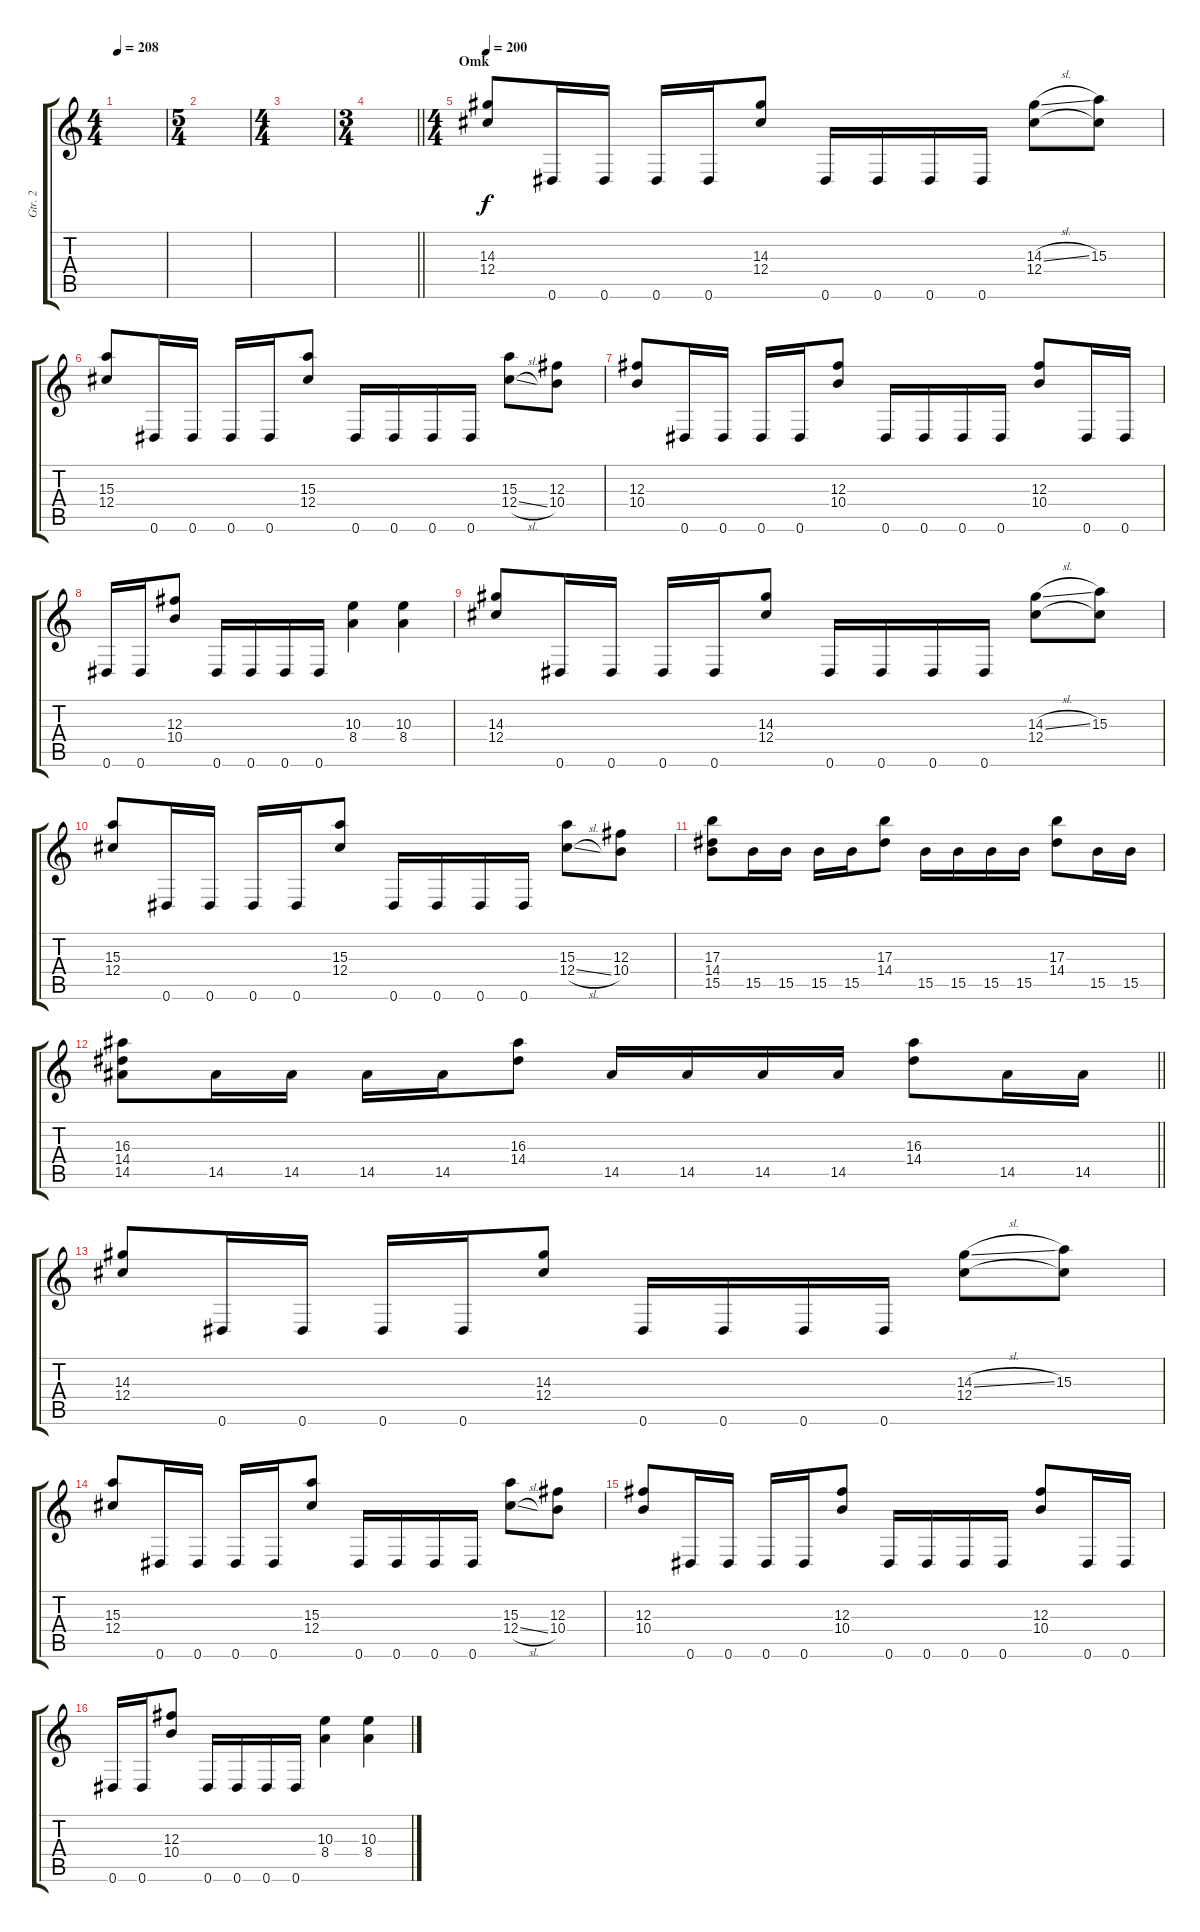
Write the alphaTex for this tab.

\track ("Gtr. 2" "Gtr. 2") {instrument distortionguitar}
\staff {score tabs}
\tuning (Eb4 Bb3 Gb3 Db3 Ab2 Eb2) {hide}
\ts (4 4)
\tempo 208
\clef g2
\ks c
|
\ts (5 4)
|
\ts (4 4)
|
\ts (3 4)
\barLineRight lightlight
|
\ts (4 4)
\section ("" "Omk")
\tempo 195
\tempo 200
(14.3 12.4).8 0.6.16 0.6.16 0.6.16 0.6.16 (14.3 12.4).8 0.6.16 0.6.16 0.6.16 0.6.16 (14.3{sl} 12.4).8 (15.3 12.4{t}).8 |
(15.3 12.4).8 0.6.16 0.6.16 0.6.16 0.6.16 (15.3 12.4).8 0.6.16 0.6.16 0.6.16 0.6.16 (15.3 12.4{sl}).8 (12.3 10.4).8 |
(12.3 10.4).8 0.6.16 0.6.16 0.6.16 0.6.16 (12.3 10.4).8 0.6.16 0.6.16 0.6.16 0.6.16 (12.3 10.4).8 0.6.16 0.6.16 |
0.6.16 0.6.16 (12.3 10.4).8 0.6.16 0.6.16 0.6.16 0.6.16 (10.3 8.4).4 (10.3 8.4).4 |
(14.3 12.4).8 0.6.16 0.6.16 0.6.16 0.6.16 (14.3 12.4).8 0.6.16 0.6.16 0.6.16 0.6.16 (14.3{sl} 12.4).8 (15.3 12.4{t}).8 |
(15.3 12.4).8 0.6.16 0.6.16 0.6.16 0.6.16 (15.3 12.4).8 0.6.16 0.6.16 0.6.16 0.6.16 (15.3 12.4{sl}).8 (12.3 10.4).8 |
(17.3 14.4 15.5).8 15.5.16 15.5.16 15.5.16 15.5.16 (17.3 14.4).8 15.5.16 15.5.16 15.5.16 15.5.16 (17.3 14.4).8 15.5.16 15.5.16 |
\barLineRight lightlight
(16.3 14.4 14.5).8 14.5.16 14.5.16 14.5.16 14.5.16 (16.3 14.4).8 14.5.16 14.5.16 14.5.16 14.5.16 (16.3 14.4).8 14.5.16 14.5.16 |
(14.3 12.4).8 0.6.16 0.6.16 0.6.16 0.6.16 (14.3 12.4).8 0.6.16 0.6.16 0.6.16 0.6.16 (14.3{sl} 12.4).8 (15.3 12.4{t}).8 |
(15.3 12.4).8 0.6.16 0.6.16 0.6.16 0.6.16 (15.3 12.4).8 0.6.16 0.6.16 0.6.16 0.6.16 (15.3 12.4{sl}).8 (12.3 10.4).8 |
(12.3 10.4).8 0.6.16 0.6.16 0.6.16 0.6.16 (12.3 10.4).8 0.6.16 0.6.16 0.6.16 0.6.16 (12.3 10.4).8 0.6.16 0.6.16 |
0.6.16 0.6.16 (12.3 10.4).8 0.6.16 0.6.16 0.6.16 0.6.16 (10.3 8.4).4 (10.3 8.4).4
